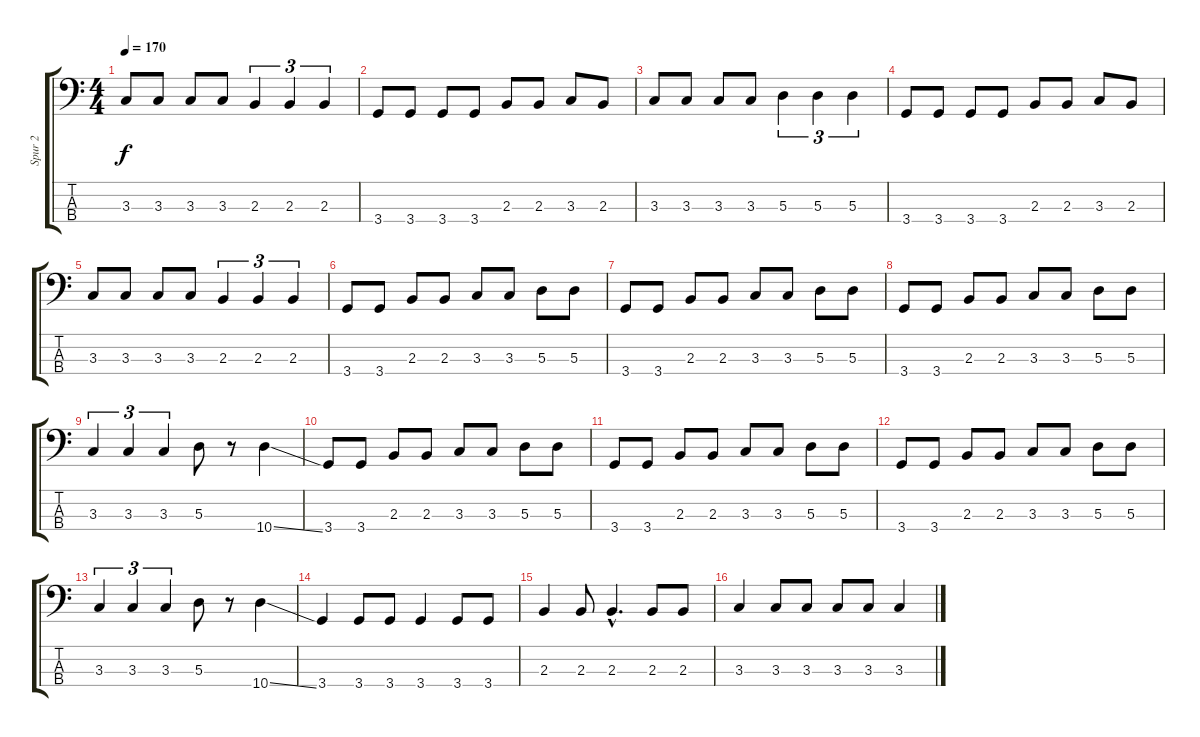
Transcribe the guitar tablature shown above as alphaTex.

\track ("Spur 2" "Spur 2") {instrument electricbassfinger}
\staff {score tabs}
\tuning (G2 D2 A1 E1) {hide}
\ts (4 4)
\tempo 170
\clef f4
\ks c
3.3.8{dy f} 3.3.8 3.3.8 3.3.8 2.3.4{tu (3 2)} 2.3.4{tu (3 2)} 2.3.4{tu (3 2)} |
3.4.8 3.4.8 3.4.8 3.4.8 2.3.8 2.3.8 3.3.8 2.3.8 |
3.3.8 3.3.8 3.3.8 3.3.8 5.3.4{tu (3 2)} 5.3.4{tu (3 2)} 5.3.4{tu (3 2)} |
3.4.8 3.4.8 3.4.8 3.4.8 2.3.8 2.3.8 3.3.8 2.3.8 |
3.3.8 3.3.8 3.3.8 3.3.8 2.3.4{tu (3 2)} 2.3.4{tu (3 2)} 2.3.4{tu (3 2)} |
3.4.8 3.4.8 2.3.8 2.3.8 3.3.8 3.3.8 5.3.8 5.3.8 |
3.4.8 3.4.8 2.3.8 2.3.8 3.3.8 3.3.8 5.3.8 5.3.8 |
3.4.8 3.4.8 2.3.8 2.3.8 3.3.8 3.3.8 5.3.8 5.3.8 |
3.3.4{tu (3 2)} 3.3.4{tu (3 2)} 3.3.4{tu (3 2)} 5.3.8 r.8 10.4{ss}.4 |
3.4.8 3.4.8 2.3.8 2.3.8 3.3.8 3.3.8 5.3.8 5.3.8 |
3.4.8 3.4.8 2.3.8 2.3.8 3.3.8 3.3.8 5.3.8 5.3.8 |
3.4.8 3.4.8 2.3.8 2.3.8 3.3.8 3.3.8 5.3.8 5.3.8 |
3.3.4{tu (3 2)} 3.3.4{tu (3 2)} 3.3.4{tu (3 2)} 5.3.8 r.8 10.4{ss}.4 |
3.4.4 3.4.8 3.4.8 3.4.4 3.4.8 3.4.8 |
2.3.4 2.3.8 2.3{hac}.4{d} 2.3.8 2.3.8 |
3.3.4 3.3.8 3.3.8 3.3.8 3.3.8 3.3.4
